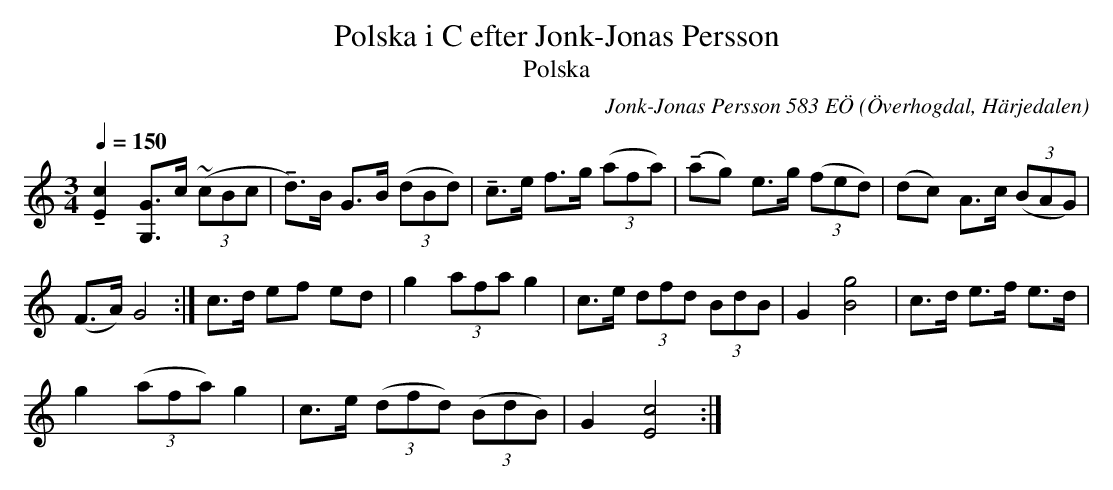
X:1
T:Polska i C efter Jonk-Jonas Persson
O:Överhogdal, Härjedalen
Q:1/4=150
T:Polska
M:3/4
C:Jonk-Jonas Persson 583 EÖ
K:C
!tenuto![c2E2] [GG,]>c ((3~cBc | !tenuto!d)>B G>B ((3dBd) | !tenuto!c>e f>g ((3afa) | (!tenuto!ag) e>g ((3fed) | (dc) A>c ((3BAG) |
(F>A) G4 :| c>d ef ed | g2 (3afa g2 | c>e (3dfd (3BdB | G2 [g4B4] | c>d e>f e>d |
g2 ((3afa) g2 | c>e ((3dfd) ((3BdB) | G2 [c4E4] :|
